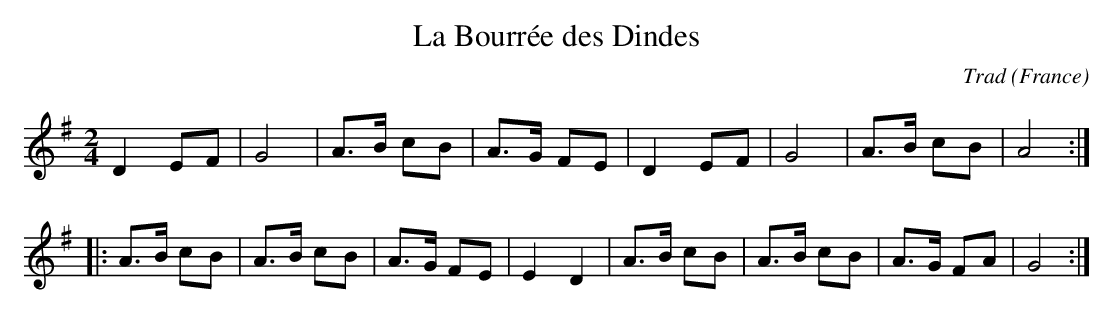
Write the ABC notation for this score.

X:1
T:La Bourrée des Dindes
C:Trad
L:1/8
M:2/4
O:France
K:G
D2 EF|G4|A3/2B/2 cB|A3/2G/2 FE|D2 EF|G4|A3/2B/2 cB|A4:| !
|:A3/2B/2 cB|A3/2B/2 cB|A3/2G/2 FE|E2 D2|A3/2B/2 cB|A3/2B/2 cB|A3/2G/2 FA|G4:|
